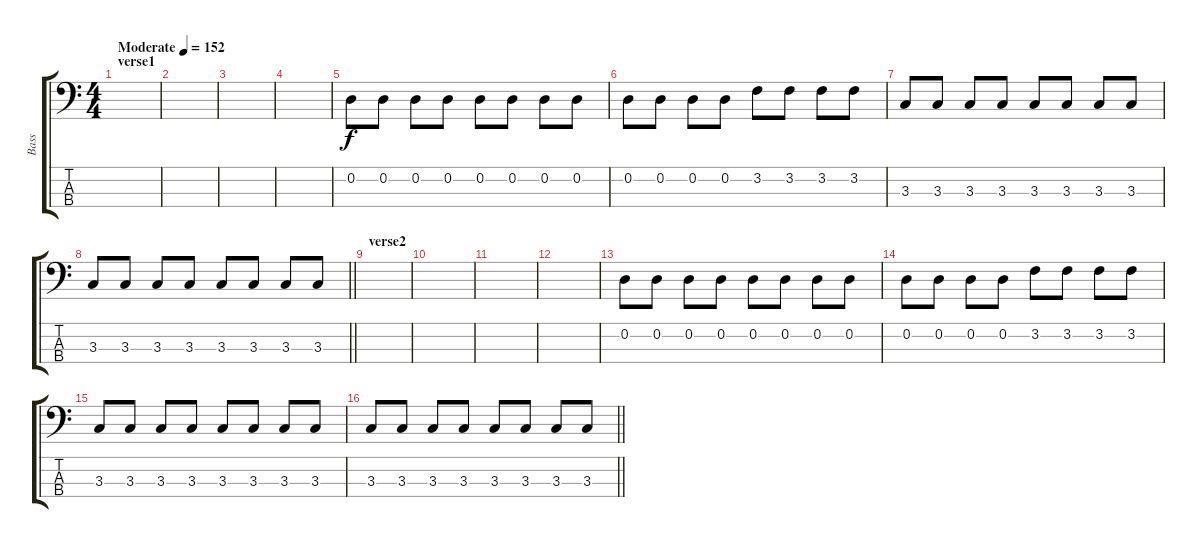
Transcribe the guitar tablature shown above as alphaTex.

\track ("Bass" "Bass") {instrument electricbassfinger}
\staff {score tabs}
\tuning (G2 D2 A1 D1) {hide}
\ts (4 4)
\section ("" "verse1")
\tempo (152 "Moderate")
\clef f4
\ks c
|
|
|
|
0.2.8 0.2.8 0.2.8 0.2.8 0.2.8 0.2.8 0.2.8 0.2.8 |
0.2.8 0.2.8 0.2.8 0.2.8 3.2.8 3.2.8 3.2.8 3.2.8 |
3.3.8 3.3.8 3.3.8 3.3.8 3.3.8 3.3.8 3.3.8 3.3.8 |
\barLineRight lightlight
3.3.8 3.3.8 3.3.8 3.3.8 3.3.8 3.3.8 3.3.8 3.3.8 |
\section ("" "verse2")
|
|
|
|
0.2.8 0.2.8 0.2.8 0.2.8 0.2.8 0.2.8 0.2.8 0.2.8 |
0.2.8 0.2.8 0.2.8 0.2.8 3.2.8 3.2.8 3.2.8 3.2.8 |
3.3.8 3.3.8 3.3.8 3.3.8 3.3.8 3.3.8 3.3.8 3.3.8 |
\barLineRight lightlight
3.3.8 3.3.8 3.3.8 3.3.8 3.3.8 3.3.8 3.3.8 3.3.8
